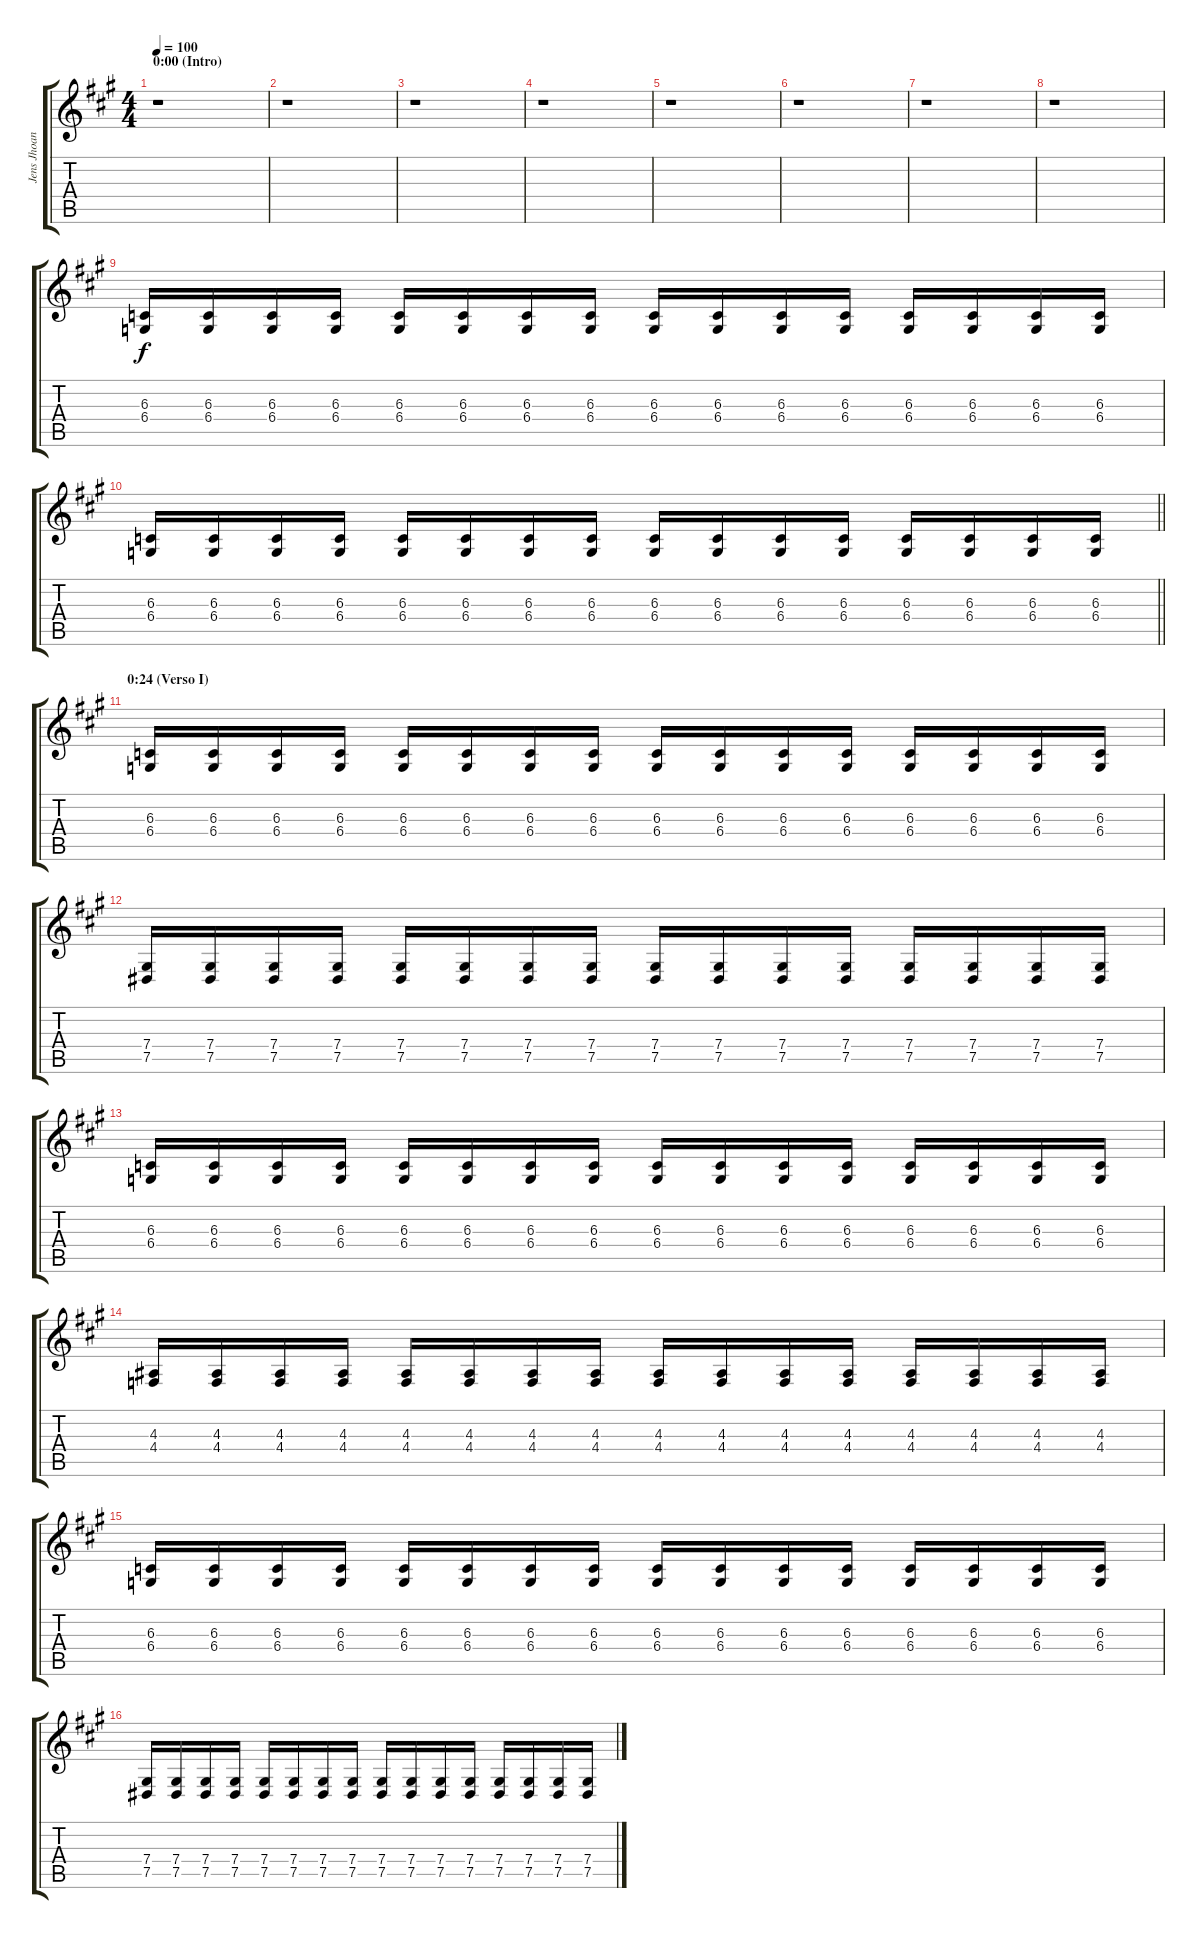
\track ("Jens Jhoannson (FX)" "Jens Jhoan") {instrument fx4atmosphere}
\staff {score tabs}
\tuning (Eb4 Bb3 Gb3 Db3 Ab2 Eb2) {hide}
\ts (4 4)
\section ("" "0:00 (Intro)")
\tempo 100
\clef g2
\ks a
r.1{dy f instrument fx4atmosphere} |
r.1 |
r.1 |
r.1 |
r.1 |
r.1 |
r.1 |
r.1 |
(6.3 6.4).16 (6.3 6.4).16 (6.3 6.4).16 (6.3 6.4).16 (6.3 6.4).16 (6.3 6.4).16 (6.3 6.4).16 (6.3 6.4).16 (6.3 6.4).16 (6.3 6.4).16 (6.3 6.4).16 (6.3 6.4).16 (6.3 6.4).16 (6.3 6.4).16 (6.3 6.4).16 (6.3 6.4).16 |
\barLineRight lightlight
(6.3 6.4).16 (6.3 6.4).16 (6.3 6.4).16 (6.3 6.4).16 (6.3 6.4).16 (6.3 6.4).16 (6.3 6.4).16 (6.3 6.4).16 (6.3 6.4).16 (6.3 6.4).16 (6.3 6.4).16 (6.3 6.4).16 (6.3 6.4).16 (6.3 6.4).16 (6.3 6.4).16 (6.3 6.4).16 |
\section ("" "0:24 (Verso I)")
(6.3 6.4).16 (6.3 6.4).16 (6.3 6.4).16 (6.3 6.4).16 (6.3 6.4).16 (6.3 6.4).16 (6.3 6.4).16 (6.3 6.4).16 (6.3 6.4).16 (6.3 6.4).16 (6.3 6.4).16 (6.3 6.4).16 (6.3 6.4).16 (6.3 6.4).16 (6.3 6.4).16 (6.3 6.4).16 |
(7.4 7.5).16 (7.4 7.5).16 (7.4 7.5).16 (7.4 7.5).16 (7.4 7.5).16 (7.4 7.5).16 (7.4 7.5).16 (7.4 7.5).16 (7.4 7.5).16 (7.4 7.5).16 (7.4 7.5).16 (7.4 7.5).16 (7.4 7.5).16 (7.4 7.5).16 (7.4 7.5).16 (7.4 7.5).16 |
(6.3 6.4).16 (6.3 6.4).16 (6.3 6.4).16 (6.3 6.4).16 (6.3 6.4).16 (6.3 6.4).16 (6.3 6.4).16 (6.3 6.4).16 (6.3 6.4).16 (6.3 6.4).16 (6.3 6.4).16 (6.3 6.4).16 (6.3 6.4).16 (6.3 6.4).16 (6.3 6.4).16 (6.3 6.4).16 |
(4.3 4.4).16 (4.3 4.4).16 (4.3 4.4).16 (4.3 4.4).16 (4.3 4.4).16 (4.3 4.4).16 (4.3 4.4).16 (4.3 4.4).16 (4.3 4.4).16 (4.3 4.4).16 (4.3 4.4).16 (4.3 4.4).16 (4.3 4.4).16 (4.3 4.4).16 (4.3 4.4).16 (4.3 4.4).16 |
(6.3 6.4).16 (6.3 6.4).16 (6.3 6.4).16 (6.3 6.4).16 (6.3 6.4).16 (6.3 6.4).16 (6.3 6.4).16 (6.3 6.4).16 (6.3 6.4).16 (6.3 6.4).16 (6.3 6.4).16 (6.3 6.4).16 (6.3 6.4).16 (6.3 6.4).16 (6.3 6.4).16 (6.3 6.4).16 |
(7.4 7.5).16 (7.4 7.5).16 (7.4 7.5).16 (7.4 7.5).16 (7.4 7.5).16 (7.4 7.5).16 (7.4 7.5).16 (7.4 7.5).16 (7.4 7.5).16 (7.4 7.5).16 (7.4 7.5).16 (7.4 7.5).16 (7.4 7.5).16 (7.4 7.5).16 (7.4 7.5).16 (7.4 7.5).16
